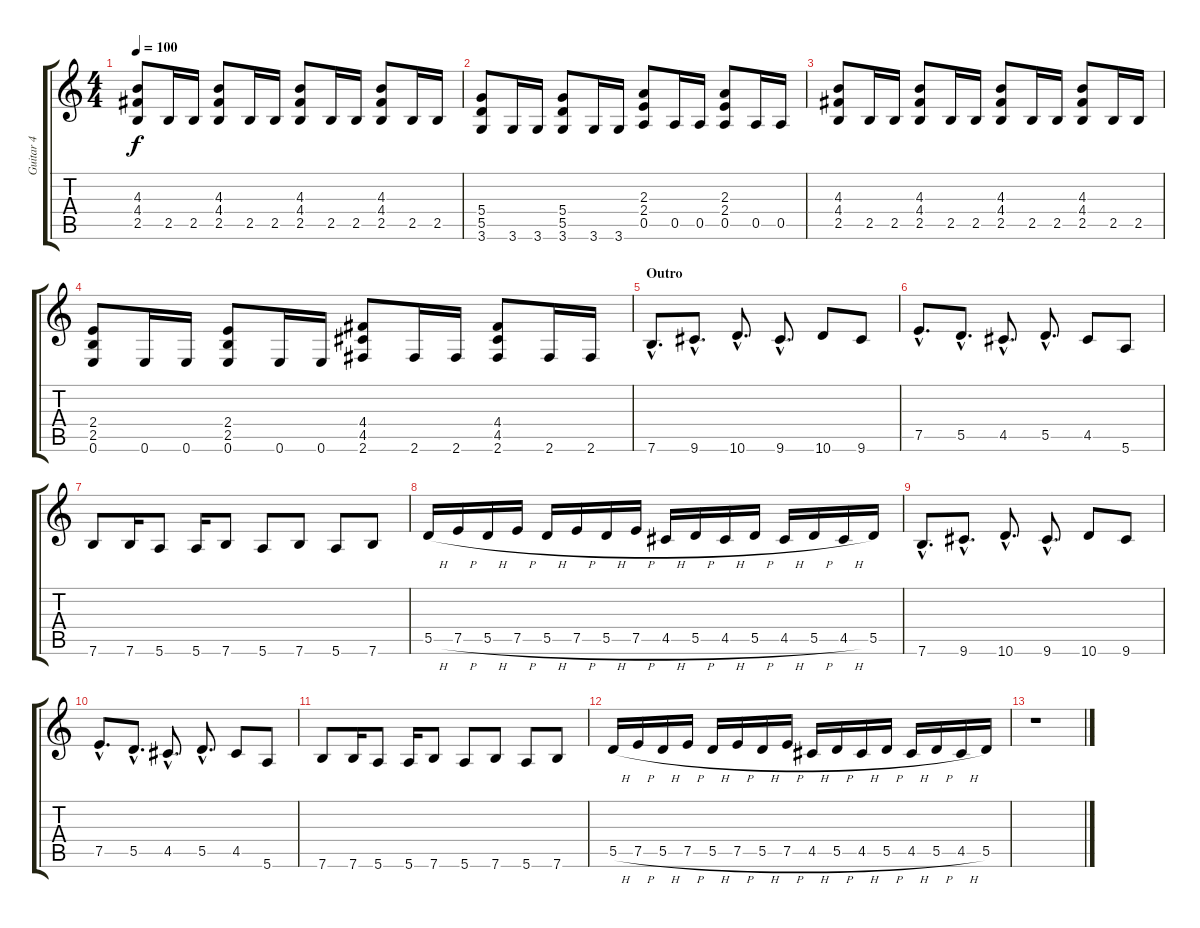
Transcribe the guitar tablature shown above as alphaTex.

\track ("Guitar 4" "Guitar 4") {instrument distortionguitar}
\staff {score tabs}
\tuning (E4 B3 G3 D3 A2 E2) {hide}
\ts (4 4)
\tempo 100
\clef g2
\ks c
(4.3 4.4 2.5).8{dy f} 2.5.16 2.5.16 (4.3 4.4 2.5).8 2.5.16 2.5.16 (4.3 4.4 2.5).8 2.5.16 2.5.16 (4.3 4.4 2.5).8 2.5.16 2.5.16 |
(5.4 5.5 3.6).8 3.6.16 3.6.16 (5.4 5.5 3.6).8 3.6.16 3.6.16 (2.3 2.4 0.5).8 0.5.16 0.5.16 (2.3 2.4 0.5).8 0.5.16 0.5.16 |
(4.3 4.4 2.5).8 2.5.16 2.5.16 (4.3 4.4 2.5).8 2.5.16 2.5.16 (4.3 4.4 2.5).8 2.5.16 2.5.16 (4.3 4.4 2.5).8 2.5.16 2.5.16 |
(2.4 2.5 0.6).8 0.6.16 0.6.16 (2.4 2.5 0.6).8 0.6.16 0.6.16 (4.4 4.5 2.6).8 2.6.16 2.6.16 (4.4 4.5 2.6).8 2.6.16 2.6.16 |
\section ("" "Outro")
7.6{hac}.8{d} 9.6{hac}.8{d} 10.6{hac}.8{d} 9.6{hac}.8{d} 10.6.8 9.6.8 |
7.5{hac}.8{d} 5.5{hac}.8{d} 4.5{hac}.8{d} 5.5{hac}.8{d} 4.5.8 5.6.8 |
7.6.8 7.6.16 5.6.8 5.6.16 7.6.8 5.6.8 7.6.8 5.6.8 7.6.8 |
5.5{h}.16 7.5{h}.16 5.5{h}.16 7.5{h}.16 5.5{h}.16 7.5{h}.16 5.5{h}.16 7.5{h}.16 4.5{h}.16 5.5{h}.16 4.5{h}.16 5.5{h}.16 4.5{h}.16 5.5{h}.16 4.5{h}.16 5.5.16 |
7.6{hac}.8{d} 9.6{hac}.8{d} 10.6{hac}.8{d} 9.6{hac}.8{d} 10.6.8 9.6.8 |
7.5{hac}.8{d} 5.5{hac}.8{d} 4.5{hac}.8{d} 5.5{hac}.8{d} 4.5.8 5.6.8 |
7.6.8 7.6.16 5.6.8 5.6.16 7.6.8 5.6.8 7.6.8 5.6.8 7.6.8 |
5.5{h}.16 7.5{h}.16 5.5{h}.16 7.5{h}.16 5.5{h}.16 7.5{h}.16 5.5{h}.16 7.5{h}.16 4.5{h}.16 5.5{h}.16 4.5{h}.16 5.5{h}.16 4.5{h}.16 5.5{h}.16 4.5{h}.16 5.5.16 |
r.1
